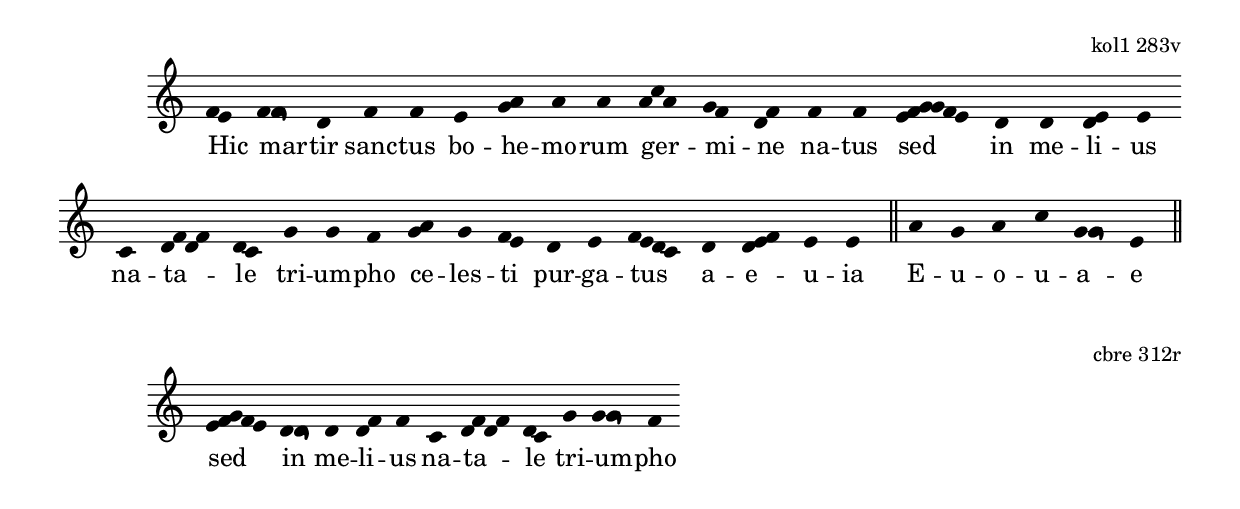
\version "2.19.32"

\include "../lib/synopsis.ily"

\score {
  \transpose c c' {
    \plainchant
    \melisma { f e } \bar "" \melisma { f \strophicus f } d \bar "" f f \bar ""
    e \melisma { g a } a a \bar "" \melisma { a c' a } \melisma { g f } \melisma { d f } \bar "" f f \bar ""
    \melisma { e f g g f e } \bar "" d \bar "" d \melisma { d e } e \bar "" c \melisma { d f d f } \melisma { d c } \bar ""
    g g f \bar "" \melisma { g a } g \melisma { f e } \bar "" d e \melisma { f e d c } \bar ""
    d \melisma { d e f } e e \bar "||"

    a g a c' \melisma { g \strophicus g } e \bar "||"
  }
  \addlyrics {
    Hic mar -- tir sanc -- tus
    bo -- he -- mo -- rum ger -- mi -- ne na -- tus
    sed in me -- li -- us na -- ta -- le
    tri -- um -- pho ce -- les -- ti pur -- ga -- tus
    a -- e -- u -- ia

    E -- u -- o -- u -- a -- e
  }
  \header {
    quid = "antiphona"
    fontes = "kol1 283v"
  }
}

\score {
  \transpose c c' {
    \plainchant
    \melisma { e f g f e } \melisma { d \strophicus d } d \melisma { d f } f c \melisma { d f d f } \melisma { d c }
    g \melisma { g \strophicus g } f
  }
  \addlyrics {
    sed in me -- li -- us na -- ta -- le
    tri -- um -- pho
  }
  \header {
    fontes = "cbre 312r"
  }
}